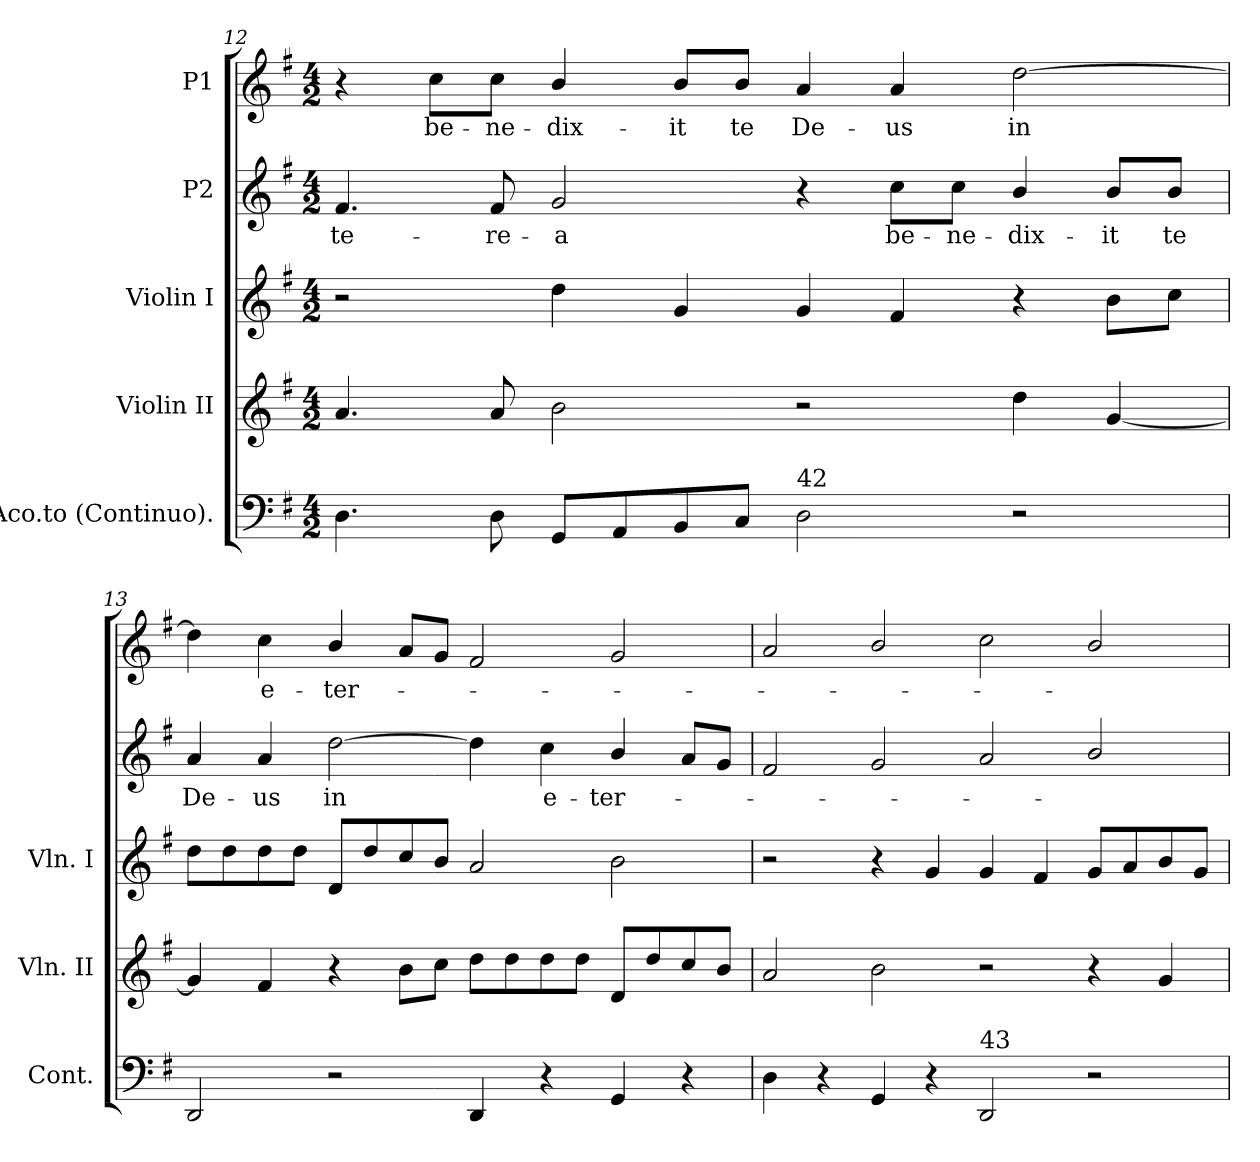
**kern	**kern	**kern	**kern	**text	**kern	**text
*part5	*part4	*part3	*part2	*part2	*part1	*part1
*staff5	*staff4	*staff3	*staff2	*staff2	*staff1	*staff1
*I"Aco.to (Continuo).	*I"Violin II	*I"Violin I	*I"P2	*	*I"P1	*
*I'Cont.	*I'Vln. II	*I'Vln. I	*	*	*	*
*clefF4	*clefG2	*clefG2	*clefG2	*	*clefG2	*
*k[f#]	*k[f#]	*k[f#]	*k[f#]	*	*k[f#]	*
*G:	*G:	*G:	*G:	*	*G:	*
*M4/2	*M4/2	*M4/2	*M4/2	*	*M4/2	*
=12	=12	=12	=12	=12	=12	=12
!	!	!	!	!LO:LY:b:color=#000000	!	!
4.Di\	4.ai/	2r	4.f#i/	-te-	4r	.
!	!	!	!	!	!	!LO:LY:b:color=#000000
.	.	.	.	.	8cci\L	be-
!	!	!	!	!LO:LY:b:color=#000000	!	!
!	!	!	!	!	!	!LO:LY:b:color=#000000
8Di\	8ai/	.	8f#i/	-re-	8cci\J	-ne-
!	!	!	!	!LO:LY:b:color=#000000	!	!
!	!	!	!	!	!	!LO:LY:b:color=#000000
8GGi/L	2bi\	4ddi\	2gi/	-a	4bi/	-dix-
8AAi/	.	.	.	.	.	.
!	!	!	!	!	!	!LO:LY:b:color=#000000
8BBi/	.	4gi/	.	.	8bi/L	-it
!	!	!	!	!	!	!LO:LY:b:color=#000000
8Ci/J	.	.	.	.	8bi/J	te
!LO:TX:a:t=42	!	!	!	!	!	!
!	!	!	!	!	!	!LO:LY:b:color=#000000
2Di\	2r	4gi/	4r	.	4ai/	De-
!	!	!	!	!LO:LY:b:color=#000000	!	!
!	!	!	!	!	!	!LO:LY:b:color=#000000
.	.	4f#i/	8cci\L	be-	4ai/	-us
!	!	!	!	!LO:LY:b:color=#000000	!	!
.	.	.	8cci\J	-ne-	.	.
!	!	!	!	!LO:LY:b:color=#000000	!	!
!	!	!	!	!	!	!LO:LY:b:color=#000000
2r	4ddi\	4r	4bi/	-dix-	[2ddi\	in
!	!	!	!	!LO:LY:b:color=#000000	!	!
.	[4gi/	8bi\L	8bi/L	-it	.	.
!	!	!	!	!LO:LY:b:color=#000000	!	!
.	.	8cci\J	8bi/J	te	.	.
!!LO:PB:g=z
=13	=13	=13	=13	=13	=13	=13
!	!	!	!	!LO:LY:b:color=#000000	!	!
2DDi/	4gi/]	8ddi\L	4ai/	De-	4ddi\]	.
.	.	8ddi\	.	.	.	.
!	!	!	!	!LO:LY:b:color=#000000	!	!
!	!	!	!	!	!	!LO:LY:b:color=#000000
.	4f#i/	8ddi\	4ai/	-us	4cci\	e-
.	.	8ddi\J	.	.	.	.
!	!	!	!	!LO:LY:b:color=#000000	!	!
!	!	!	!	!	!	!LO:LY:b:color=#000000
2r	4r	8di/L	[2ddi\	in	4bi/	-ter-
.	.	8ddi/	.	.	.	.
.	8bi\L	8cci/	.	.	8ai/L	.
.	8cci\J	8bi/J	.	.	8gi/J	.
4DDi/	8ddi\L	2ai/	4ddi\]	.	2f#i/	.
.	8ddi\	.	.	.	.	.
!	!	!	!	!LO:LY:b:color=#000000	!	!
4r	8ddi\	.	4cci\	e-	.	.
.	8ddi\J	.	.	.	.	.
!	!	!	!	!LO:LY:b:color=#000000	!	!
4GGi/	8di/L	2bi\	4bi/	-ter-	2gi/	.
.	8ddi/	.	.	.	.	.
4r	8cci/	.	8ai/L	.	.	.
.	8bi/J	.	8gi/J	.	.	.
=14	=14	=14	=14	=14	=14	=14
4Di\	2ai/	2r	2f#i/	.	2ai/	.
4r	.	.	.	.	.	.
4GGi/	2bi\	4r	2gi/	.	2bi/	.
4r	.	4gi/	.	.	.	.
!LO:TX:a:t=43	!	!	!	!	!	!
2DDi/	2r	4gi/	2ai/	.	2cci\	.
.	.	4f#i/	.	.	.	.
2r	4r	8gi/L	2bi/	.	2bi/	.
.	.	8ai/	.	.	.	.
.	4gi/	8bi/	.	.	.	.
.	.	8gi/J	.	.	.	.
=	=	=	=	=	=	=
*-	*-	*-	*-	*-	*-	*-
